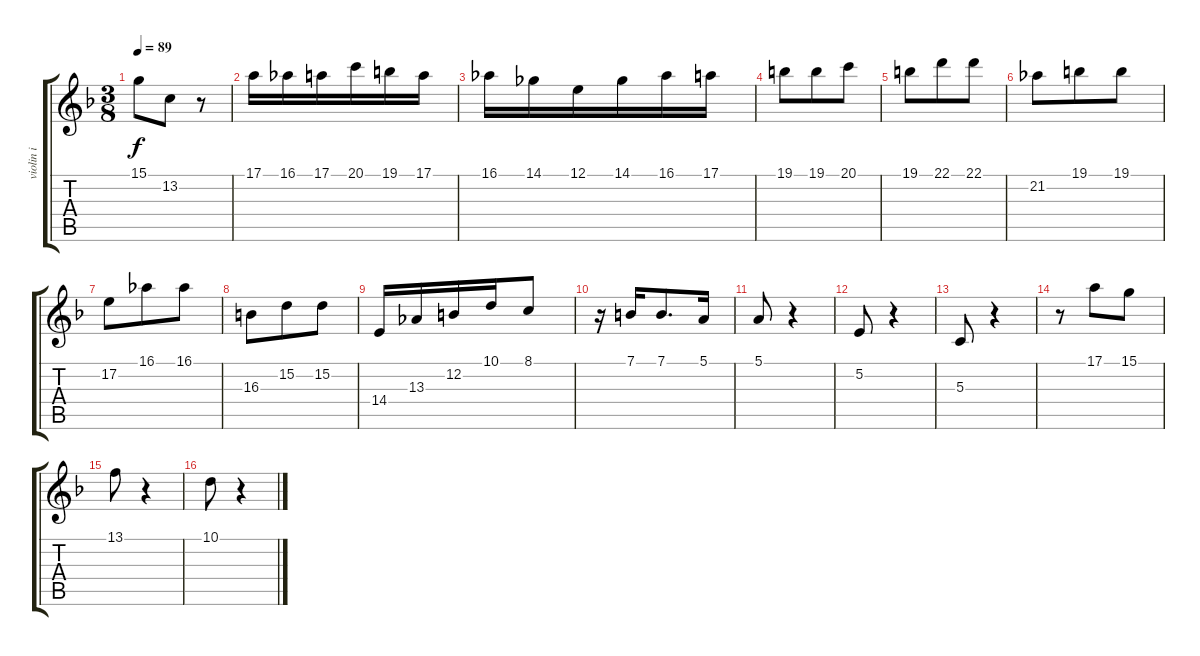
\track ("violin i" "violin i") {instrument stringensemble1}
\staff {score tabs}
\tuning (E4 B3 G3 D3 A2 E2) {hide}
\ts (3 8)
\tempo 89
\clef g2
\ks dminor
15.1.8{dy f} 13.2.8 r.8 |
17.1.16 16.1.16 17.1.16 20.1.16 19.1.16 17.1.16 |
16.1.16 14.1.16 12.1.16 14.1.16 16.1.16 17.1.16 |
19.1.8 19.1.8 20.1.8 |
19.1.8 22.1.8 22.1.8 |
21.2.8 19.1.8 19.1.8 |
17.2.8 16.1.8 16.1.8 |
16.3.8 15.2.8 15.2.8 |
14.4.16 13.3.16 12.2.16 10.1.16 8.1.8 |
r.16 7.1.16 7.1.8{d} 5.1.16 |
5.1.8 r.4 |
5.2.8 r.4 |
5.3.8 r.4 |
r.8 17.1.8 15.1.8 |
13.1.8 r.4 |
10.1.8 r.4
